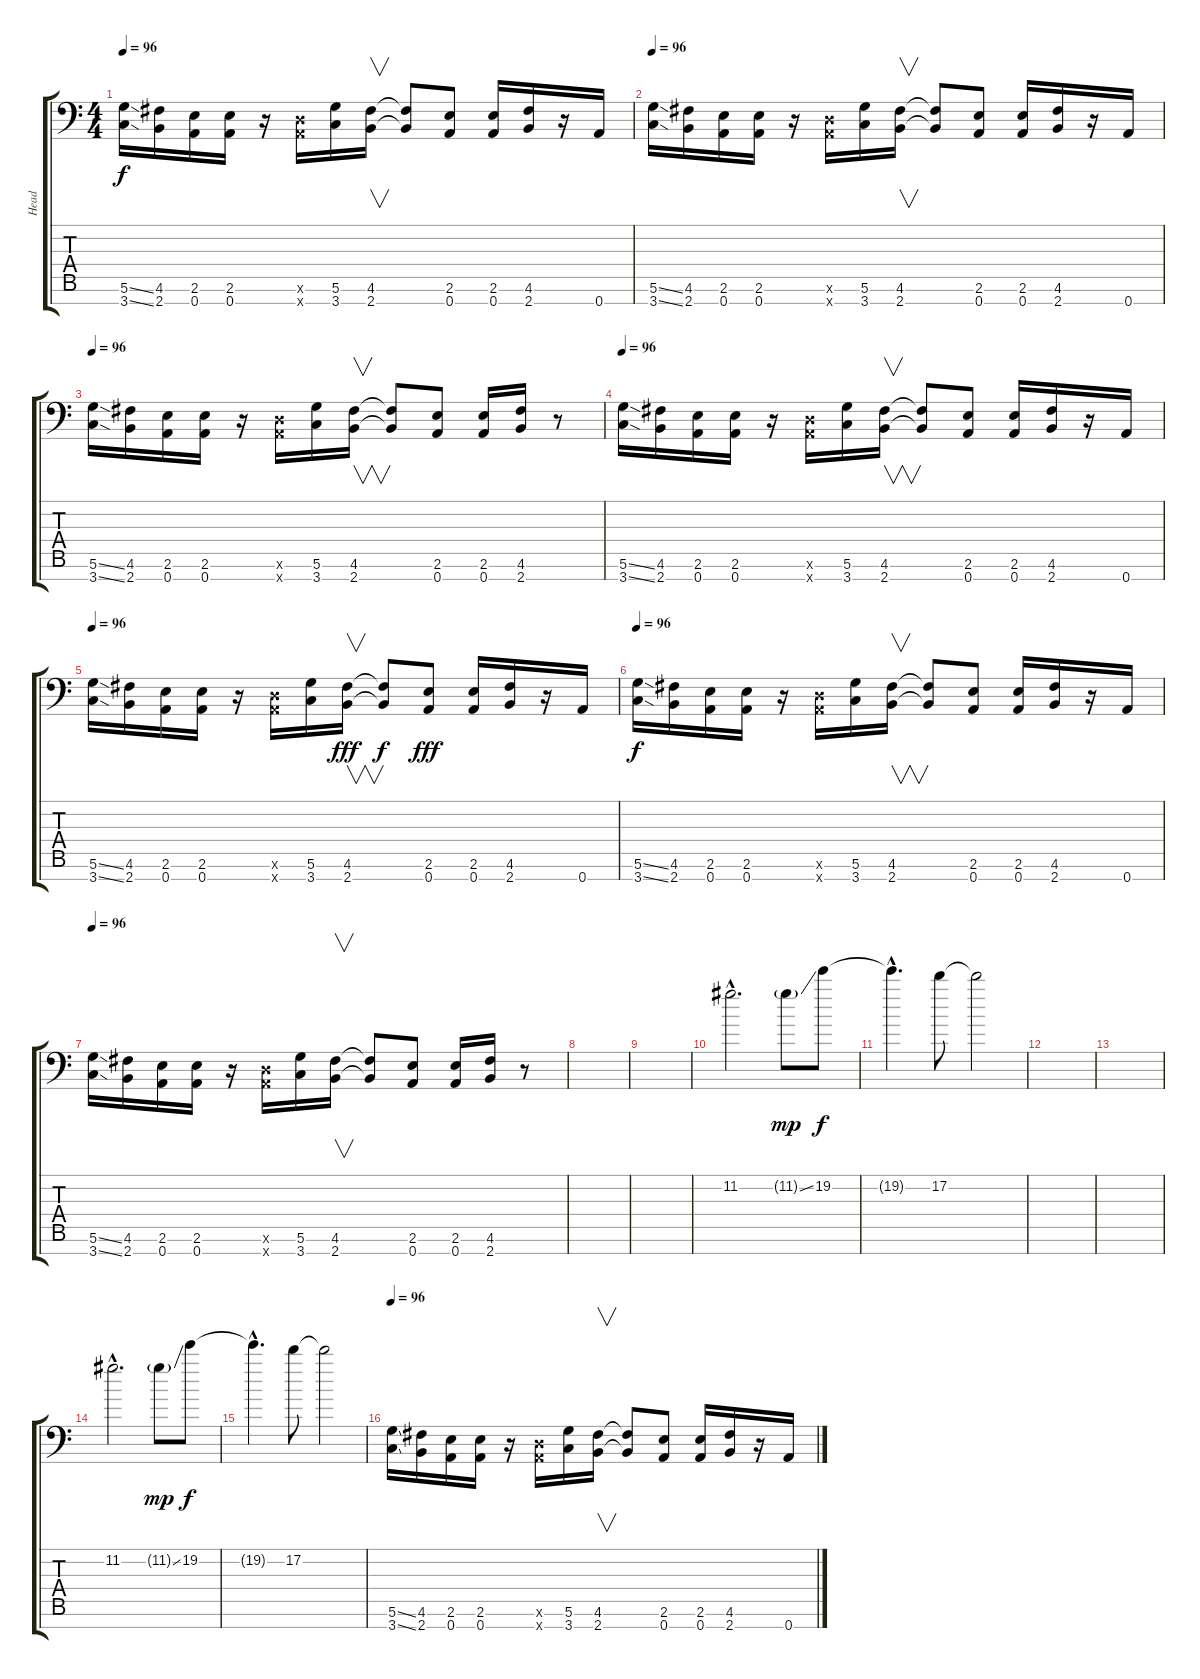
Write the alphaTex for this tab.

\track ("Head" "Head") {instrument distortionguitar}
\staff {score tabs}
\tuning (D4 A3 F3 C3 G2 D2 A1) {hide}
\ts (4 4)
\tempo 96
\clef f4
\ks c
(5.6{ss} 3.7{ss}).16{dy f instrument distortionguitar} (4.6 2.7).16 (2.6 0.7).16 (2.6 0.7).16 r.16 (0.6{x} 0.7{x}).16 (5.6 3.7).16 (4.6 2.7).16{v} (4.6{t} 2.7{t}).8 (2.6 0.7).8 (2.6 0.7).16 (4.6 2.7).16 r.16 0.7.16 |
\tempo 96
(5.6{ss} 3.7{ss}).16{instrument distortionguitar} (4.6 2.7).16 (2.6 0.7).16 (2.6 0.7).16 r.16 (0.6{x} 0.7{x}).16 (5.6 3.7).16 (4.6 2.7).16{v} (4.6{t} 2.7{t}).8 (2.6 0.7).8 (2.6 0.7).16 (4.6 2.7).16 r.16 0.7.16 |
\tempo 96
(5.6{ss} 3.7{ss}).16{instrument distortionguitar} (4.6 2.7).16 (2.6 0.7).16 (2.6 0.7).16 r.16 (0.6{x} 0.7{x}).16 (5.6 3.7).16 (4.6 2.7).16{v} (4.6{t} 2.7{t}).8 (2.6 0.7).8 (2.6 0.7).16 (4.6 2.7).16 r.8 |
\tempo 96
(5.6{ss} 3.7{ss}).16{instrument distortionguitar} (4.6 2.7).16 (2.6 0.7).16 (2.6 0.7).16 r.16 (0.6{x} 0.7{x}).16 (5.6 3.7).16 (4.6 2.7).16{v} (4.6{t} 2.7{t}).8 (2.6 0.7).8 (2.6 0.7).16 (4.6 2.7).16 r.16 0.7.16 |
\tempo 96
(5.6{ss} 3.7{ss}).16{instrument distortionguitar} (4.6 2.7).16 (2.6 0.7).16 (2.6 0.7).16 r.16 (0.6{x} 0.7{x}).16 (5.6 3.7).16 (4.6 2.7).16{v dy fff} (4.6{t} 2.7{t}).8{dy f} (2.6 0.7).8{dy fff} (2.6 0.7).16 (4.6 2.7).16 r.16 0.7.16 |
\tempo 96
(5.6{ss} 3.7{ss}).16{dy f instrument distortionguitar} (4.6 2.7).16 (2.6 0.7).16 (2.6 0.7).16 r.16 (0.6{x} 0.7{x}).16 (5.6 3.7).16 (4.6 2.7).16{v} (4.6{t} 2.7{t}).8 (2.6 0.7).8 (2.6 0.7).16 (4.6 2.7).16 r.16 0.7.16 |
\tempo 96
(5.6{ss} 3.7{ss}).16{instrument distortionguitar} (4.6 2.7).16 (2.6 0.7).16 (2.6 0.7).16 r.16 (0.6{x} 0.7{x}).16 (5.6 3.7).16 (4.6 2.7).16{v} (4.6{t} 2.7{t}).8 (2.6 0.7).8 (2.6 0.7).16 (4.6 2.7).16 r.8 |
|
|
11.2{hac}.2{d} 11.2{ss g}.8{dy mp} 19.2.8{dy f} |
19.2{hac t}.4{d} 17.2.8 17.2{t}.2 |
|
|
11.2{hac}.2{d} 11.2{ss g}.8{dy mp} 19.2.8{dy f} |
19.2{hac t}.4{d} 17.2.8 17.2{t}.2 |
\tempo 96
(5.6{ss} 3.7{ss}).16{instrument distortionguitar} (4.6 2.7).16 (2.6 0.7).16 (2.6 0.7).16 r.16 (0.6{x} 0.7{x}).16 (5.6 3.7).16 (4.6 2.7).16{v} (4.6{t} 2.7{t}).8 (2.6 0.7).8 (2.6 0.7).16 (4.6 2.7).16 r.16 0.7.16
